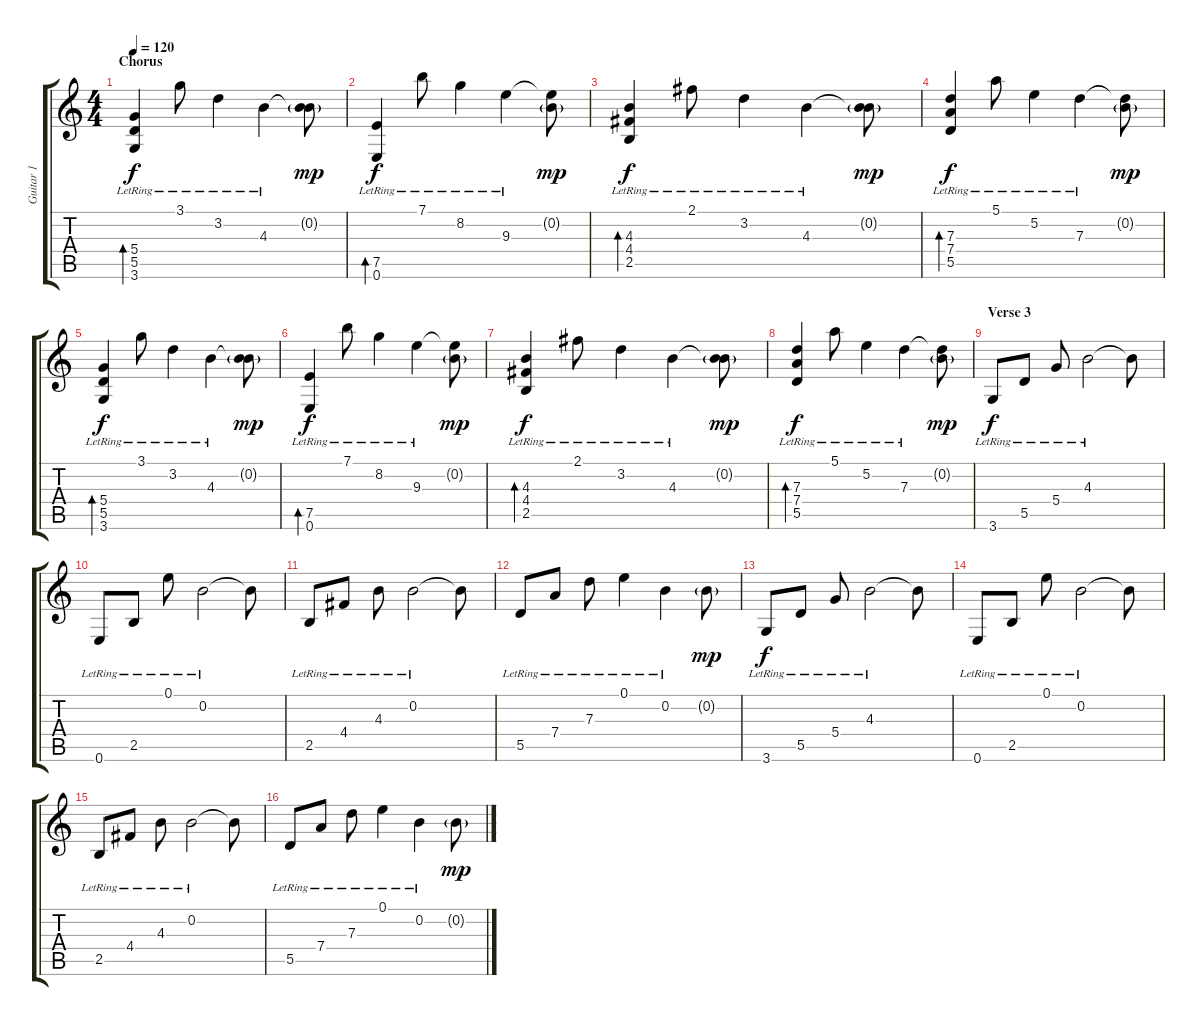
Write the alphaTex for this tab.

\track ("Guitar 1" "Guitar 1") {instrument electricguitarclean}
\staff {score tabs}
\tuning (E4 B3 G3 D3 A2 E2) {hide}
\ts (4 4)
\section ("" "Chorus")
\tempo 120
\clef g2
\ks c
(5.4{lr} 5.5{lr} 3.6{lr}).4{bd 240 dy f} 3.1{lr}.8 3.2{lr}.4 4.3{lr}.4 (0.2{g} 4.3{t}).8{dy mp} |
(7.5{lr} 0.6{lr}).4{bd 240 dy f} 7.1{lr}.8 8.2{lr}.4 9.3{lr}.4 (0.2{g} 9.3{t}).8{dy mp} |
(4.3{lr} 4.4{lr} 2.5{lr}).4{bd 240 dy f} 2.1{lr}.8 3.2{lr}.4 4.3{lr}.4 (0.2{g} 4.3{t}).8{dy mp} |
(7.3{lr} 7.4{lr} 5.5{lr}).4{bd 240 dy f} 5.1{lr}.8 5.2{lr}.4 7.3{lr}.4 (0.2{g} 7.3{t}).8{dy mp} |
(5.4{lr} 5.5{lr} 3.6{lr}).4{bd 240 dy f} 3.1{lr}.8 3.2{lr}.4 4.3{lr}.4 (0.2{g} 4.3{t}).8{dy mp} |
(7.5{lr} 0.6{lr}).4{bd 240 dy f} 7.1{lr}.8 8.2{lr}.4 9.3{lr}.4 (0.2{g} 9.3{t}).8{dy mp} |
(4.3{lr} 4.4{lr} 2.5{lr}).4{bd 240 dy f} 2.1{lr}.8 3.2{lr}.4 4.3{lr}.4 (0.2{g} 4.3{t}).8{dy mp} |
(7.3{lr} 7.4{lr} 5.5{lr}).4{bd 240 dy f} 5.1{lr}.8 5.2{lr}.4 7.3{lr}.4 (0.2{g} 7.3{t}).8{dy mp} |
\section ("" "Verse 3")
3.6{lr}.8{dy f} 5.5{lr}.8 5.4{lr}.8 4.3{lr}.2 4.3{t}.8 |
0.6{lr}.8 2.5{lr}.8 0.1{lr}.8 0.2{lr}.2 0.2{t}.8 |
2.5{lr}.8 4.4{lr}.8 4.3{lr}.8 0.2{lr}.2 0.2{t}.8 |
5.5{lr}.8 7.4{lr}.8 7.3{lr}.8 0.1{lr}.4 0.2{lr}.4 0.2{g}.8{dy mp} |
3.6{lr}.8{dy f} 5.5{lr}.8 5.4{lr}.8 4.3{lr}.2 4.3{t}.8 |
0.6{lr}.8 2.5{lr}.8 0.1{lr}.8 0.2{lr}.2 0.2{t}.8 |
2.5{lr}.8 4.4{lr}.8 4.3{lr}.8 0.2{lr}.2 0.2{t}.8 |
5.5{lr}.8 7.4{lr}.8 7.3{lr}.8 0.1{lr}.4 0.2{lr}.4 0.2{g}.8{dy mp}
